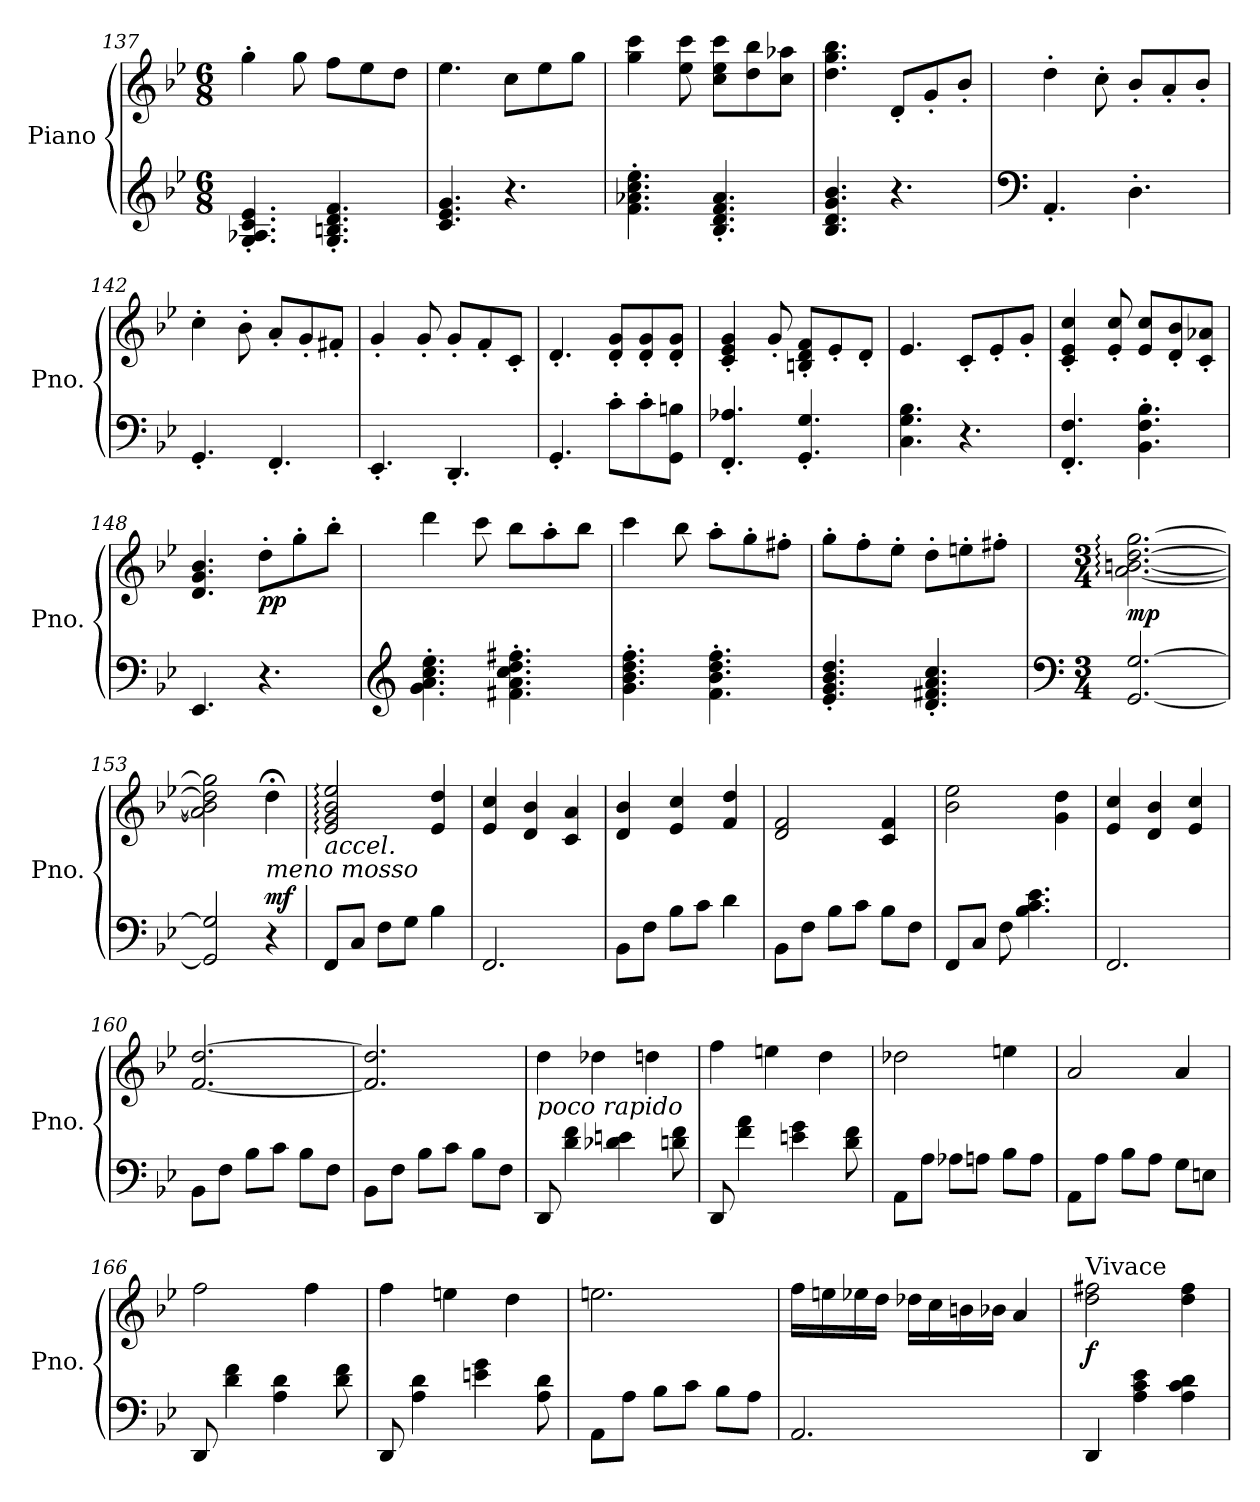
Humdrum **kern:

**kern	**kern	**dynam
*part1	*part1	*part1
*staff2	*staff1	*staff1/2
*I"Piano	*	*
*I'Pno.	*	*
*clefG2	*clefG2	*
*k[b-e-]	*k[b-e-]	*
*M6/8	*M6/8	*
=137	=137	=137
4.G/' 4.A-X/' 4.c/' 4.e-/'	4gg'\	.
.	8gg\	.
4.G/' 4.Bn/' 4.d/' 4.f/'	8ff\L	.
.	8ee-\	.
.	8dd\J	.
=138	=138	=138
4.c/ 4.e-/ 4.g/	4.ee-\	.
4.r	8cc\L	.
.	8ee-\	.
.	8gg\J	.
=139	=139	=139
4.f\' 4.a-X\' 4.cc\' 4.ee-\'	4gg\ 4ccc\	.
.	8ee-\ 8ccc\	.
4.B-/' 4.d/' 4.f/' 4.a-/'	8cc\ 8ee-\ 8ccc\L	.
.	8dd\ 8bb-\	.
.	8cc\ 8aa-X\J	.
=140	=140	=140
4.B-/ 4.d/ 4.g/ 4.b-/	4.dd\ 4.gg\ 4.bb-\	.
4.r	8d'/L	.
.	8g'/	.
.	8b-'/J	.
=141	=141	=141
*clefF4	*	*
4.AA'/	4dd'\	.
.	8cc'\	.
4.D'\	8b-'/L	.
.	8a'/	.
.	8b-'/J	.
!!LO:LB:g=z
=142	=142	=142
4.GG'/	4cc'\	.
.	8b-'\	.
4.FF'/	8a'/L	.
.	8g'/	.
.	8f#X'/J	.
=143	=143	=143
4.EE-'/	4g'/	.
.	8g'/	.
4.DD'/	8g'/L	.
.	8f'/	.
.	8c'/J	.
=144	=144	=144
4.GG'/	4.d'/	.
8c'\L	8d/' 8g/'L	.
8c'\	8d/' 8g/'	.
8GG\ 8Bn\J	8d/' 8g/'J	.
=145	=145	=145
4.FF/' 4.A-X/'	4c/' 4e-/' 4g/'	.
.	8g'/	.
4.GG/' 4.G/'	8Bn/' 8d/' 8f/'L	.
.	8e-'/	.
.	8d'/J	.
=146	=146	=146
4.C\ 4.G\ 4.B-\	4.e-/	.
4.r	8c'/L	.
.	8e-'/	.
.	8g'/J	.
=147	=147	=147
4.FF/' 4.F/'	4c/' 4e-/' 4cc/'	.
.	8e-/' 8cc/'	.
4.BB-\' 4.F\' 4.B-\'	8e-/ 8cc/L	.
.	8d/' 8b-/'	.
.	8c/' 8a-X/'J	.
!!LO:LB:g=z
=148	=148	=148
4.EE-/	4.d/ 4.g/ 4.b-/	.
!	!	!LO:DY:b
4.r	8dd'\L	pp
.	8gg'\	.
.	8bb-'\J	.
=149	=149	=149
*clefG2	*	*
4.g\' 4.a\' 4.cc\' 4.ee-\'	4ddd\	.
.	8ccc\	.
4.f#X\' 4.a\' 4.cc\' 4.dd\' 4.ff#X\'	8bb-\L	.
.	8aa'\	.
.	8bb-\J	.
=150	=150	=150
4.g\' 4.b-\' 4.dd\' 4.ff\'	4ccc\	.
.	8bb-\	.
4.f\' 4.b-\' 4.dd\' 4.ff\'	8aa'\L	.
.	8gg'\	.
.	8ff#X'\J	.
=151	=151	=151
4.e-/' 4.g/' 4.b-/' 4.dd/'	8gg'\L	.
.	8ff'\	.
.	8ee-'\J	.
4.d/' 4.f#X/' 4.a/' 4.cc/'	8dd'\L	.
.	8een'\	.
.	8ff#X'\J	.
=152	=152	=152
*clefF4	*	*
*M3/4	*M3/4	*
*	*MM135	*
!	!	!LO:DY:b
[2.GG/ [2.G/	[2.a\: [2.bn\: [2.dd\: [2.gg\:	mp
=153	=153	=153
2GG/] 2G/]	2a\] 2b\] 2dd\] 2gg\]	.
*	*MM115	*
!LO:TX:a:i:t=meno mosso	!	!
!	!	!LO:DY:a=2
4r	4dd;<\	mf
!!LO:PB:g=z
=154	=154	=154
!LO:TX:a:i:t=accel.	!	!
8FF/L	2e-/: 2g/: 2b-/: 2ee-/:	.
8C/J	.	.
8F\L	.	.
8G\J	.	.
4B-\	4e-/ 4dd/	.
=155	=155	=155
*	*MM130	*
2.FF/	4e-/ 4cc/	.
.	4d/ 4b-/	.
.	4c/ 4a/	.
=156	=156	=156
8BB-\L	4d/ 4b-/	.
8F\J	.	.
8B-\L	4e-/ 4cc/	.
8c\J	.	.
4d\	4f/ 4dd/	.
=157	=157	=157
8BB-\L	2d/ 2f/	.
8F\J	.	.
8B-\L	.	.
8c\J	.	.
8B-\L	4c/ 4f/	.
8F\J	.	.
=158	=158	=158
8FF/L	2b-\ 2ee-\	.
8C/J	.	.
8F\	.	.
4.B-\ 4.c\ 4.e-\	.	.
.	4g\ 4dd\	.
=159	=159	=159
2.FF/	4e-/ 4cc/	.
.	4d/ 4b-/	.
.	4e-/ 4cc/	.
=160	=160	=160
8BB-\L	[2.f/ [2.dd/	.
8F\J	.	.
8B-\L	.	.
8c\J	.	.
8B-\L	.	.
8F\J	.	.
!!LO:LB:g=z
=161	=161	=161
8BB-\L	2.f/] 2.dd/]	.
8F\J	.	.
8B-\L	.	.
8c\J	.	.
8B-\L	.	.
8F\J	.	.
=162	=162	=162
*	*MM135	*
!LO:TX:a:i:t=poco rapido	!	!
8DD/	4dd\	.
4d\ 4f\	.	.
.	4dd-X\	.
4d-X\ 4en\	.	.
.	4ddn\	.
8dn\ 8f\	.	.
=163	=163	=163
8DD/	4ff\	.
4f\ 4a\	.	.
.	4een\	.
4en\ 4g\	.	.
.	4dd\	.
8d\ 8f\	.	.
=164	=164	=164
8AA\L	2dd-X\	.
8A\J	.	.
8A-X\L	.	.
8An\J	.	.
8B-\L	4een\	.
8A\J	.	.
=165	=165	=165
8AA\L	2a/	.
8A\J	.	.
8B-\L	.	.
8A\J	.	.
8G\L	4a/	.
8En\J	.	.
=166	=166	=166
8DD/	2ff\	.
4d\ 4f\	.	.
4A\ 4d\	.	.
.	4ff\	.
8d\ 8f\	.	.
!!LO:LB:g=z
=167	=167	=167
8DD/	4ff\	.
4A\ 4d\	.	.
.	4een\	.
4en\ 4g\	.	.
.	4dd\	.
8A\ 8d\	.	.
=168	=168	=168
8AA\L	2.een\	.
8A\J	.	.
8B-\L	.	.
8c\J	.	.
8B-\L	.	.
8A\J	.	.
=169	=169	=169
2.AA/	16ff\LL	.
.	16een\	.
.	16ee-X\	.
.	16dd\JJ	.
.	16dd-X\LL	.
.	16cc\	.
.	16bn\	.
.	16b-X\JJ	.
.	4a/	.
=170	=170	=170
*	*MM150	*
!	!LO:TX:a:t=Vivace	!
!	!	!LO:DY:b
4DD/	2dd\ 2ff#X\	f
4A\ 4c\ 4e-\	.	.
4A\ 4c\ 4d\	4dd\ 4ff#\	.
=	=	=
*-	*-	*-
